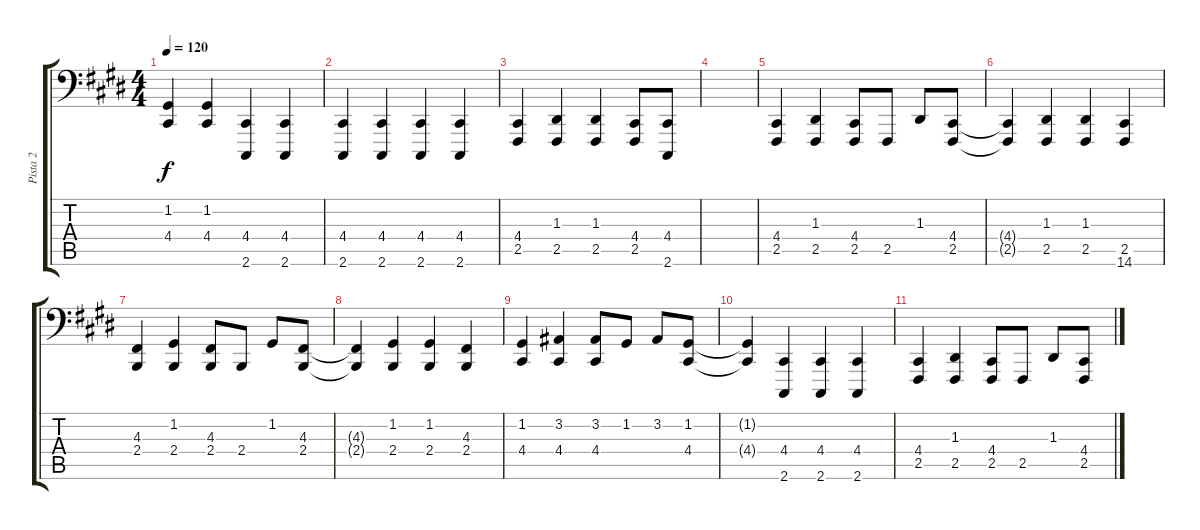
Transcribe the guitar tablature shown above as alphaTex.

\track ("Pista 2" "Pista 2") {instrument acousticgrandpiano}
\staff {score tabs}
\tuning (C3 G2 D2 A1 E1 B0) {hide}
\ts (4 4)
\tempo 120
\clef f4
\ks e
(1.2 4.4).4{dy f} (1.2 4.4).4 (4.4 2.6).4 (4.4 2.6).4 |
(4.4 2.6).4 (4.4 2.6).4 (4.4 2.6).4 (4.4 2.6).4 |
(4.4 2.5).4 (1.3 2.5).4 (1.3 2.5).4 (4.4 2.5).8 (4.4 2.6).8 |
|
(4.4 2.5).4 (1.3 2.5).4 (4.4 2.5).8 2.5.8 1.3.8 (4.4 2.5).8 |
(4.4{t} 2.5{t}).4 (1.3 2.5).4 (1.3 2.5).4 (2.5 14.6).4 |
(4.3 2.4).4 (1.2 2.4).4 (4.3 2.4).8 2.4.8 1.2.8 (4.3 2.4).8 |
(4.3{t} 2.4{t}).4 (1.2 2.4).4 (1.2 2.4).4 (4.3 2.4).4 |
(1.2 4.4).4 (3.2 4.4).4 (3.2 4.4).8 1.2.8 3.2.8 (1.2 4.4).8 |
(1.2{t} 4.4{t}).4 (4.4 2.6).4 (4.4 2.6).4 (4.4 2.6).4 |
(4.4 2.5).4 (1.3 2.5).4 (4.4 2.5).8 2.5.8 1.3.8 (4.4 2.5).8
